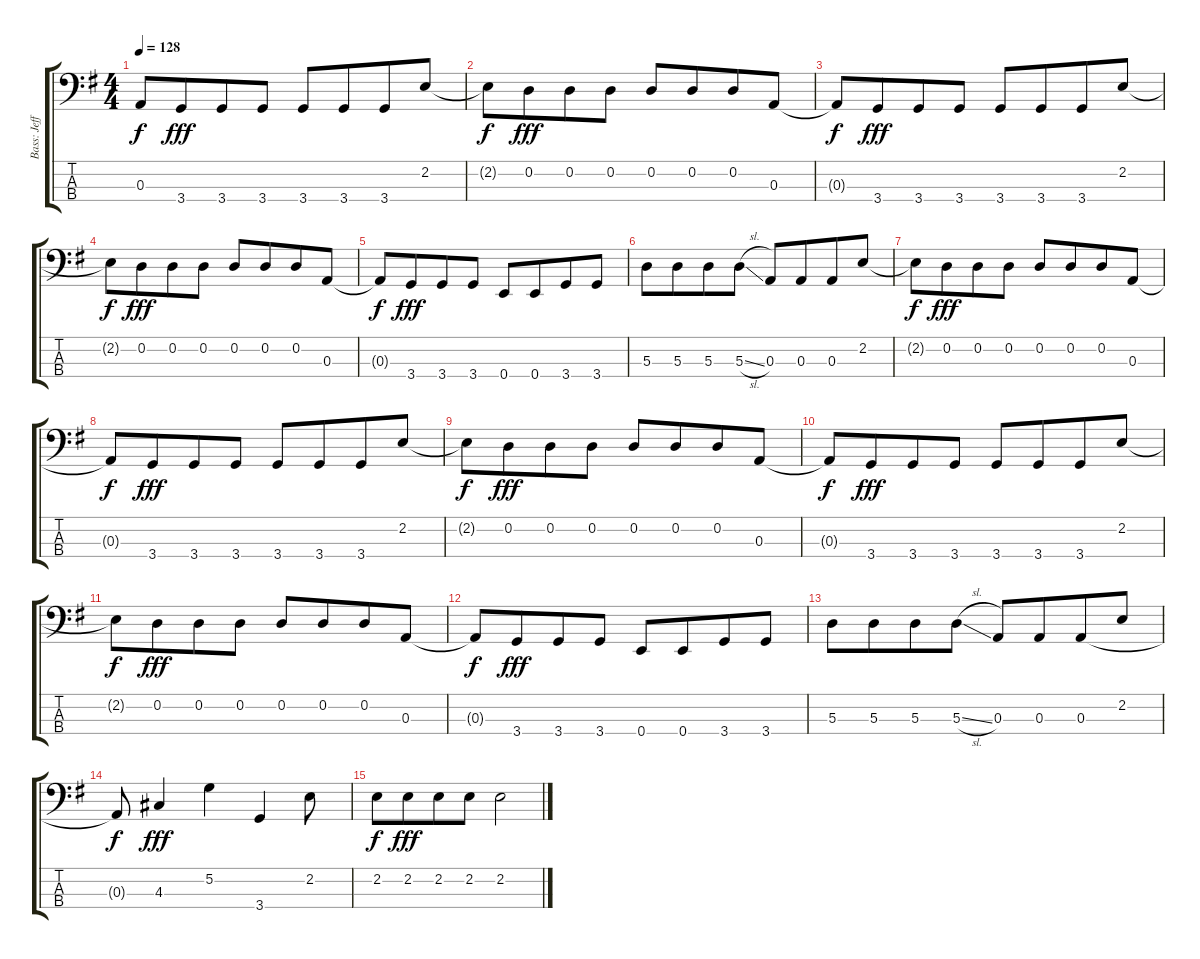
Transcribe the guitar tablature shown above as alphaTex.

\track ("Bass: Jeff" "Bass: Jeff") {instrument electricbassfinger}
\staff {score tabs}
\tuning (G2 D2 A1 E1) {hide}
\ts (4 4)
\tempo 128
\clef f4
\ks g
0.3{t}.8{dy f} 3.4.8{dy fff beam merge} 3.4.8 3.4.8 3.4.8 3.4.8{beam merge} 3.4.8 2.2.8 |
2.2{t}.8{dy f} 0.2.8{dy fff beam merge} 0.2.8 0.2.8 0.2.8 0.2.8{beam merge} 0.2.8 0.3.8 |
0.3{t}.8{dy f} 3.4.8{dy fff beam merge} 3.4.8 3.4.8 3.4.8 3.4.8{beam merge} 3.4.8 2.2.8 |
2.2{t}.8{dy f} 0.2.8{dy fff beam merge} 0.2.8 0.2.8 0.2.8 0.2.8{beam merge} 0.2.8 0.3.8 |
0.3{t}.8{dy f} 3.4.8{dy fff beam merge} 3.4.8 3.4.8 0.4.8 0.4.8{beam merge} 3.4.8 3.4.8 |
5.3.8 5.3.8{beam merge} 5.3.8 5.3{sl}.8 0.3.8 0.3.8{beam merge} 0.3.8 2.2.8 |
2.2{t}.8{dy f} 0.2.8{dy fff beam merge} 0.2.8 0.2.8 0.2.8 0.2.8{beam merge} 0.2.8 0.3.8 |
0.3{t}.8{dy f} 3.4.8{dy fff beam merge} 3.4.8 3.4.8 3.4.8 3.4.8{beam merge} 3.4.8 2.2.8 |
2.2{t}.8{dy f} 0.2.8{dy fff beam merge} 0.2.8 0.2.8 0.2.8 0.2.8{beam merge} 0.2.8 0.3.8 |
0.3{t}.8{dy f} 3.4.8{dy fff beam merge} 3.4.8 3.4.8 3.4.8 3.4.8{beam merge} 3.4.8 2.2.8 |
2.2{t}.8{dy f} 0.2.8{dy fff beam merge} 0.2.8 0.2.8 0.2.8 0.2.8{beam merge} 0.2.8 0.3.8 |
0.3{t}.8{dy f} 3.4.8{dy fff beam merge} 3.4.8 3.4.8 0.4.8 0.4.8{beam merge} 3.4.8 3.4.8 |
5.3.8 5.3.8{beam merge} 5.3.8 5.3{sl}.8 0.3.8 0.3.8{beam merge} 0.3.8 2.2.8 |
0.3{t}.8{dy f} 4.3.4{dy fff} 5.2.4 3.4.4 2.2.8 |
2.2.8{dy f} 2.2.8{dy fff beam merge} 2.2.8 2.2.8 2.2.2
